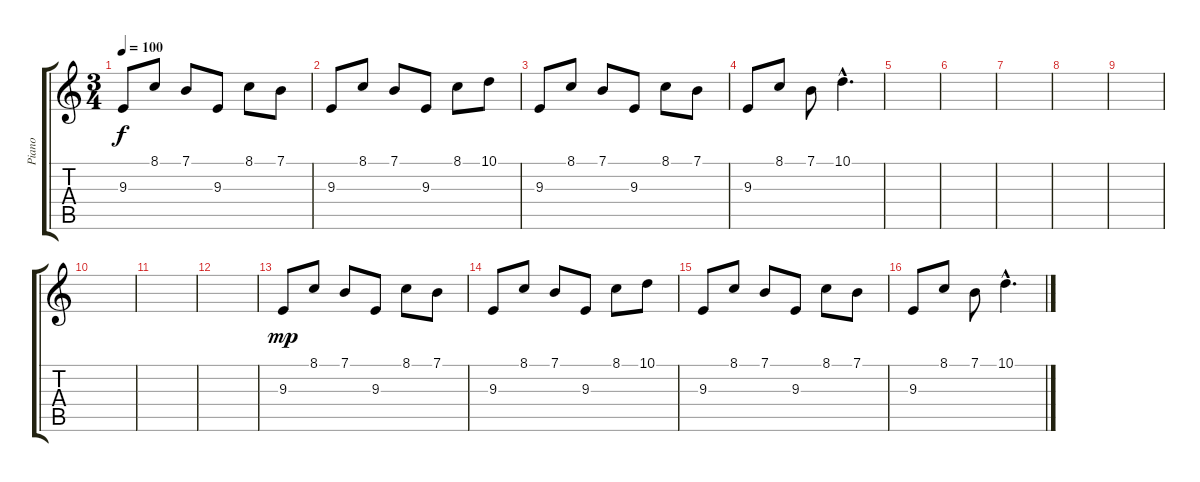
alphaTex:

\track ("Piano" "Piano") {instrument acousticgrandpiano}
\staff {score tabs}
\tuning (E4 B3 G3 D3 A2 E2) {hide}
\ts (3 4)
\tempo 100
\clef g2
\ks c
9.3.8{dy f} 8.1.8 7.1.8 9.3.8 8.1.8 7.1.8 |
9.3.8 8.1.8 7.1.8 9.3.8 8.1.8 10.1.8 |
9.3.8 8.1.8 7.1.8 9.3.8 8.1.8 7.1.8 |
9.3.8 8.1.8 7.1.8 10.1{hac}.4{d} |
|
|
|
|
|
|
|
|
9.3.8{dy mp} 8.1.8 7.1.8 9.3.8 8.1.8 7.1.8 |
9.3.8 8.1.8 7.1.8 9.3.8 8.1.8 10.1.8 |
9.3.8 8.1.8 7.1.8 9.3.8 8.1.8 7.1.8 |
9.3.8 8.1.8 7.1.8 10.1{hac}.4{d}
